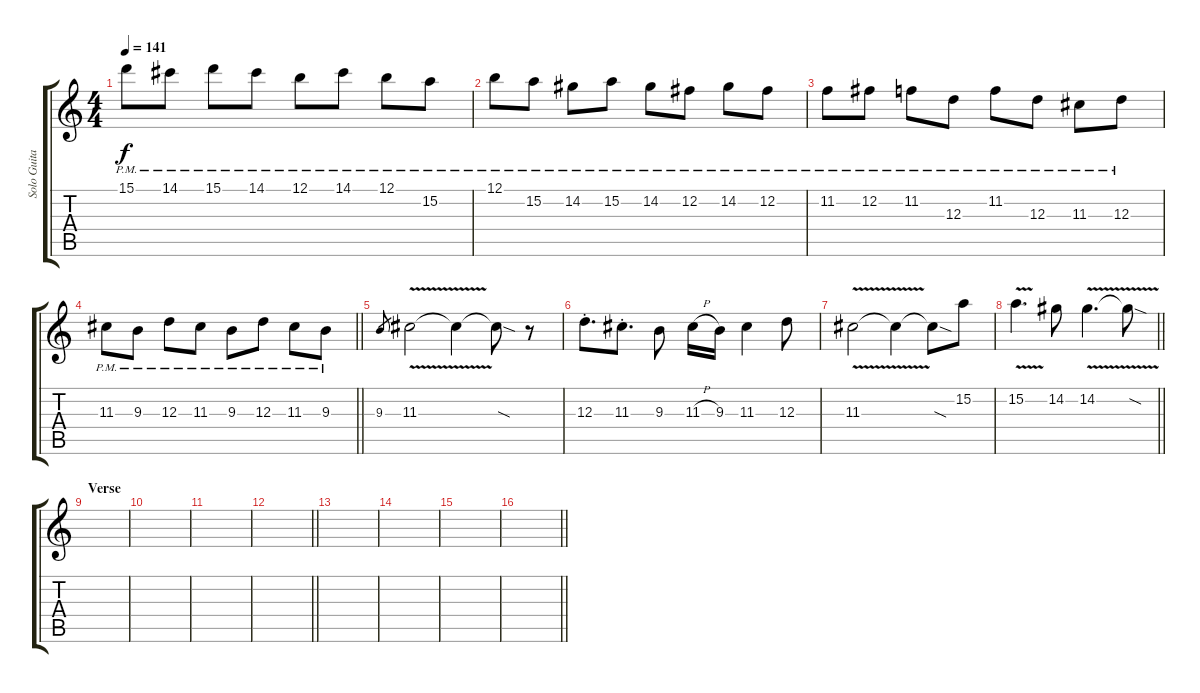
\track ("Solo Guitar I" "Solo Guita") {instrument distortionguitar}
\staff {score tabs}
\tuning (B3 Gb3 D3 A2 E2 B1) {hide}
\ts (4 4)
\section ("" "")
\tempo 141
\clef g2
\ks c
15.1{pm}.8{dy f} 14.1{pm}.8 15.1{pm}.8 14.1{pm}.8 12.1{pm}.8 14.1{pm}.8 12.1{pm}.8 15.2{pm}.8 |
12.1{pm}.8 15.2{pm}.8 14.2{pm}.8 15.2{pm}.8 14.2{pm}.8 12.2{pm}.8 14.2{pm}.8 12.2{pm}.8 |
11.2{pm}.8 12.2{pm}.8 11.2{pm}.8 12.3{pm}.8 11.2{pm}.8 12.3{pm}.8 11.3{pm}.8 12.3{pm}.8 |
\barLineRight lightlight
11.3{pm}.8 9.3{pm}.8 12.3{pm}.8 11.3{pm}.8 9.3{pm}.8 12.3{pm}.8 11.3{pm}.8 9.3{pm}.8 |
\section ("" "")
9.3.8{gr} 11.3{v}.2 11.3{t}.4 11.3{sod t}.8 r.8 |
12.3{st}.8{d} 11.3{st}.8{d} 9.3.8 11.3{h}.16 9.3.16 11.3.4 12.3.8 |
11.3{v}.2 11.3{t}.4 11.3{sod t}.8 15.2.8 |
\barLineRight lightlight
15.2{v}.4{d} 14.2.8 14.2{v}.4{d} 14.2{sod t}.8 |
\section ("" "Verse")
|
|
|
\barLineRight lightlight
|
\section ("" "")
|
|
|
\barLineRight lightlight
